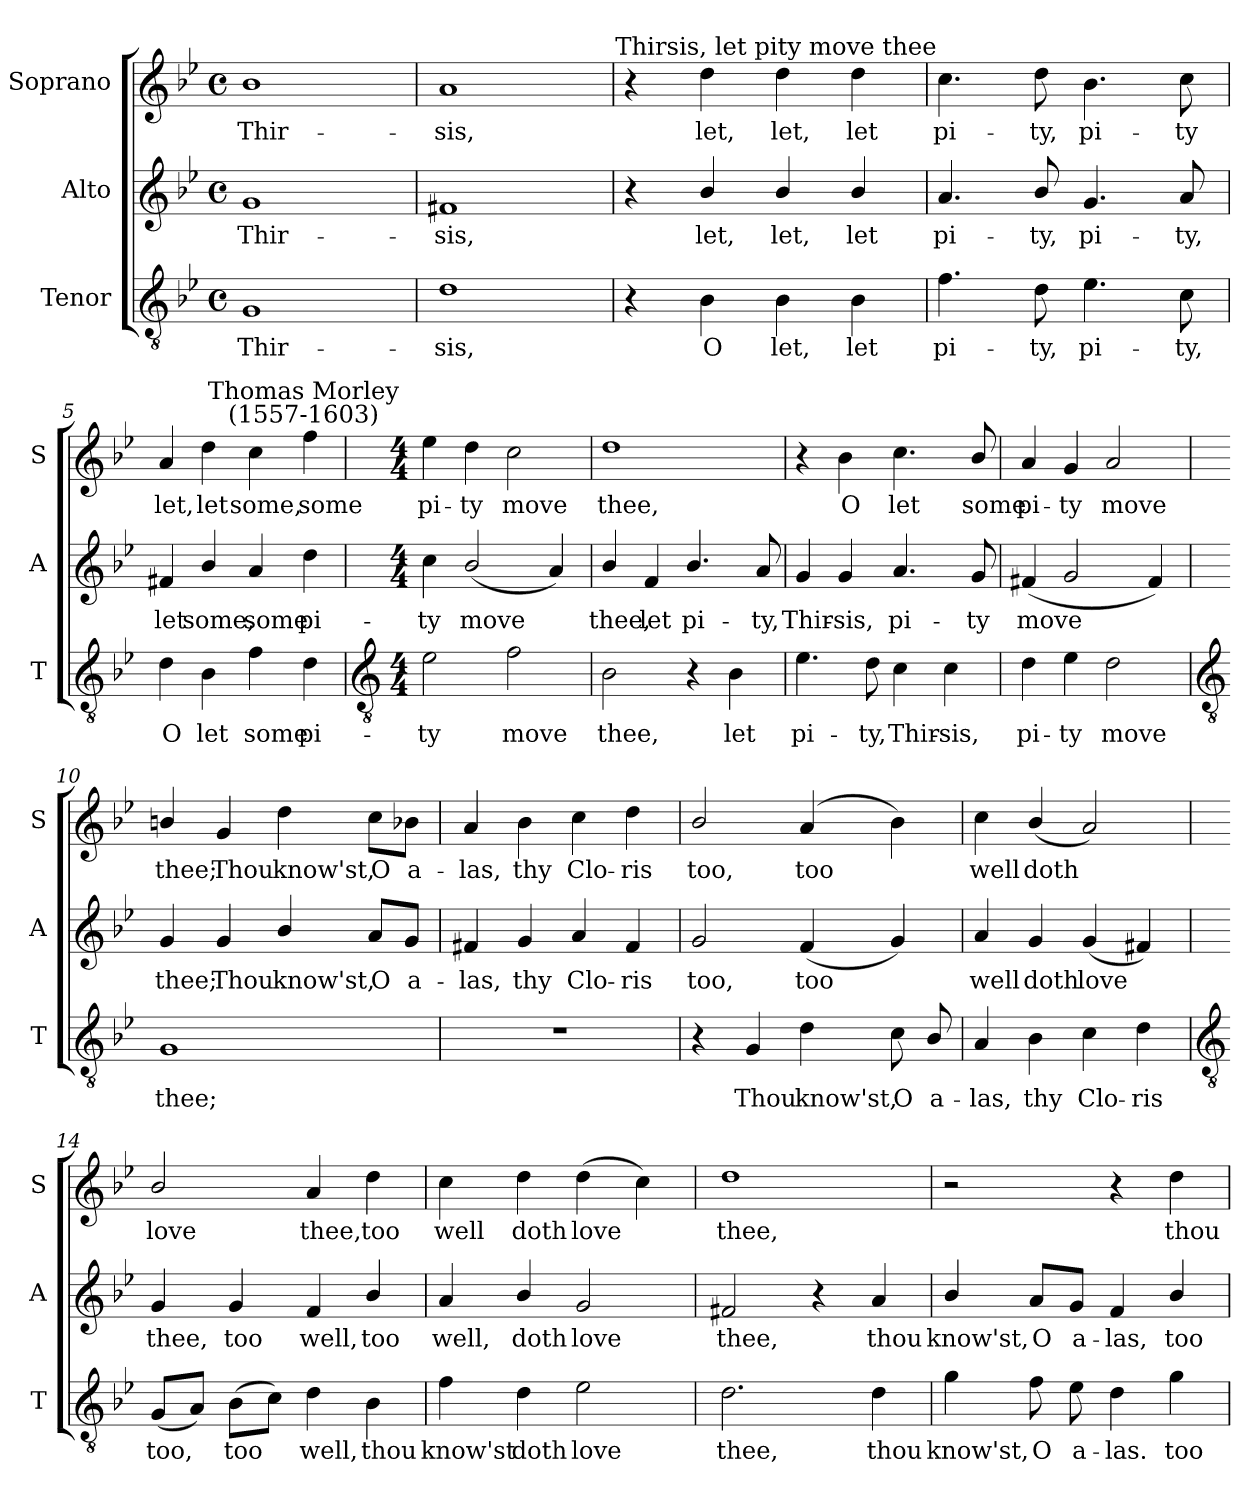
**kern	**text	**kern	**text	**kern	**text
*part3	*part3	*part2	*part2	*part1	*part1
*staff3	*staff3	*staff2	*staff2	*staff1	*staff1
*I"Tenor	*	*I"Alto	*	*I"Soprano	*
*I'T	*	*I'A	*	*I'S	*
*clefGv2	*	*clefG2	*	*clefG2	*
*k[b-e-]	*	*k[b-e-]	*	*k[b-e-]	*
*B-:	*	*B-:	*	*B-:	*
*M4/4	*	*M4/4	*	*M4/4	*
*met(c)	*	*met(c)	*	*met(c)	*
=1	=1	=1	=1	=1	=1
!	!LO:LY:b	!	!LO:LY:b	!	!LO:LY:b
1G	Thir-	1g	Thir-	1b-	Thir-
=2	=2	=2	=2	=2	=2
!	!LO:LY:b	!	!LO:LY:b	!	!LO:LY:b
1d	-sis,	1f#X	-sis,	1a	-sis,
=3	=3	=3	=3	=3	=3
4r	.	4r	.	4r	.
!	!LO:LY:b	!	!LO:LY:b	!	!LO:LY:b
4B-	O	4b-/	let,	4dd	let,
!	!	!	!	!LO:TX:a:cj:t=Thirsis, let pity move thee	!
!	!LO:LY:b	!	!LO:LY:b	!	!LO:LY:b
4B-	let,	4b-/	let,	4dd	let,
!	!LO:LY:b	!	!LO:LY:b	!	!LO:LY:b
4B-	let	4b-/	let	4dd	let
=4	=4	=4	=4	=4	=4
!	!LO:LY:b	!	!LO:LY:b	!	!LO:LY:b
4.f	pi-	4.a	pi-	4.cc	pi-
!	!LO:LY:b	!	!LO:LY:b	!	!LO:LY:b
8d	-ty,	8b-/	-ty,	8dd	-ty,
!	!LO:LY:b	!	!LO:LY:b	!	!LO:LY:b
4.e-	pi-	4.g	pi-	4.b-	pi-
!	!LO:LY:b	!	!LO:LY:b	!	!LO:LY:b
8c	-ty,	8a	-ty,	8cc	-ty
=5	=5	=5	=5	=5	=5
!	!LO:LY:b	!	!LO:LY:b	!	!LO:LY:b
4d	O	4f#X	let	4a	let,
!	!LO:LY:b	!	!LO:LY:b	!	!LO:LY:b
4B-	let	4b-/	some,	4dd	let
!	!LO:LY:b	!	!LO:LY:b	!	!LO:LY:b
4f	some	4a	some	4cc	some,
!	!	!	!	!LO:TX:a:cj:t=Thomas Morley\n(1557-1603)	!
!	!LO:LY:b	!	!LO:LY:b	!	!LO:LY:b
4d	pi-	4dd	pi-	4ff	some
!!LO:LB:g=z
=6	=6	=6	=6	=6	=6
*clefGv2	*	*	*	*	*
*M4/4	*	*M4/4	*	*M4/4	*
!	!LO:LY:b	!	!LO:LY:b	!	!LO:LY:b
2e-	-ty	4cc	-ty	4ee-	pi-
!	!	!	!LO:LY:b	!	!LO:LY:b
.	.	(<2b-/	move	4dd	-ty
!	!LO:LY:b	!	!	!	!LO:LY:b
2f	move	.	.	2cc	move
.	.	4a)	.	.	.
=7	=7	=7	=7	=7	=7
!	!LO:LY:b	!	!LO:LY:b	!	!LO:LY:b
2B-	thee,	4b-/	thee,	1dd	thee,
!	!	!	!LO:LY:b	!	!
.	.	4f	let	.	.
!	!	!	!LO:LY:b	!	!
4r	.	4.b-/	pi-	.	.
!	!LO:LY:b	!	!	!	!
4B-	let	.	.	.	.
!	!	!	!LO:LY:b	!	!
.	.	8a	-ty,	.	.
=8	=8	=8	=8	=8	=8
!	!LO:LY:b	!	!LO:LY:b	!	!
4.e-	pi-	4g	Thir-	4r	.
!	!	!	!LO:LY:b	!	!LO:LY:b
.	.	4g	-sis,	4b-	O
!	!LO:LY:b	!	!	!	!
8d	-ty,	.	.	.	.
!	!LO:LY:b	!	!LO:LY:b	!	!LO:LY:b
4c	Thir-	4.a	pi-	4.cc	let
!	!LO:LY:b	!	!	!	!
4c	-sis,	.	.	.	.
!	!	!	!LO:LY:b	!	!LO:LY:b
.	.	8g	-ty	8b-/	some
=9	=9	=9	=9	=9	=9
!	!LO:LY:b	!	!LO:LY:b	!	!LO:LY:b
4d	pi-	(<4f#X	move	4a	pi-
!	!LO:LY:b	!	!	!	!LO:LY:b
4e-	-ty	2g	.	4g	-ty
!	!LO:LY:b	!	!	!	!LO:LY:b
2d	move	.	.	2a	move
.	.	4f#)	.	.	.
!!LO:LB:g=z
=10	=10	=10	=10	=10	=10
*clefGv2	*	*	*	*	*
!	!LO:LY:b	!	!LO:LY:b	!	!LO:LY:b
1G	thee;	4g	thee;	4bn/	thee;
!	!	!	!LO:LY:b	!	!LO:LY:b
.	.	4g	Thou	4g	Thou
!	!	!	!LO:LY:b	!	!LO:LY:b
.	.	4b-/	know'st,	4dd	know'st,
!	!	!	!LO:LY:b	!	!LO:LY:b
.	.	8a/L	O	8cc\L	O
!	!	!	!LO:LY:b	!	!LO:LY:b
.	.	8g/J	a-	8b-X\J	a-
=11	=11	=11	=11	=11	=11
!	!	!	!LO:LY:b	!	!LO:LY:b
1r	.	4f#X	-las,	4a	-las,
!	!	!	!LO:LY:b	!	!LO:LY:b
.	.	4g	thy	4b-	thy
!	!	!	!LO:LY:b	!	!LO:LY:b
.	.	4a	Clo-	4cc	Clo-
!	!	!	!LO:LY:b	!	!LO:LY:b
.	.	4f#	-ris	4dd	-ris
=12	=12	=12	=12	=12	=12
!	!	!	!LO:LY:b	!	!LO:LY:b
4r	.	2g	too,	2b-/	too,
!	!LO:LY:b	!	!	!	!
4G	Thou	.	.	.	.
!	!LO:LY:b	!	!LO:LY:b	!	!LO:LY:b
4d	know'st,	(<4f	too	(<4a	too
!	!LO:LY:b	!	!	!	!
8c	O	4g)	.	4b-)	.
!	!LO:LY:b	!	!	!	!
8B-/	a-	.	.	.	.
=13	=13	=13	=13	=13	=13
!	!LO:LY:b	!	!LO:LY:b	!	!LO:LY:b
4A	-las,	4a	well	4cc	well
!	!LO:LY:b	!	!LO:LY:b	!	!LO:LY:b
4B-	thy	4g	doth	(<4b-/	doth
!	!LO:LY:b	!	!LO:LY:b	!	!
4c	Clo-	(<4g	love	2a)	.
!	!LO:LY:b	!	!	!	!
4d	-ris	4f#X)	.	.	.
!!LO:LB:g=z
=14	=14	=14	=14	=14	=14
*clefGv2	*	*	*	*	*
!	!LO:LY:b	!	!LO:LY:b	!	!LO:LY:b
(<8GL	too,	4g	thee,	2b-/	love
8AJ)	.	.	.	.	.
!	!LO:LY:b	!	!LO:LY:b	!	!
(>8B-L	too	4g	too	.	.
8cJ)	.	.	.	.	.
!	!LO:LY:b	!	!LO:LY:b	!	!LO:LY:b
4d	well,	4f	well,	4a	thee,
!	!LO:LY:b	!	!LO:LY:b	!	!LO:LY:b
4B-	thou	4b-/	too	4dd	too
=15	=15	=15	=15	=15	=15
!	!LO:LY:b	!	!LO:LY:b	!	!LO:LY:b
4f	know'st	4a	well,	4cc	well
!	!LO:LY:b	!	!LO:LY:b	!	!LO:LY:b
4d	doth	4b-/	doth	4dd	doth
!	!LO:LY:b	!	!LO:LY:b	!	!LO:LY:b
2e-	love	2g	love	(>4dd	love
.	.	.	.	4cc)	.
=16	=16	=16	=16	=16	=16
!	!LO:LY:b	!	!LO:LY:b	!	!LO:LY:b
2.d	thee,	2f#X	thee,	1dd	thee,
.	.	4r	.	.	.
!	!LO:LY:b	!	!LO:LY:b	!	!
4d	thou	4a	thou	.	.
=17	=17	=17	=17	=17	=17
!	!LO:LY:b	!	!LO:LY:b	!	!
4g	know'st,	4b-/	know'st,	2r	.
!	!LO:LY:b	!	!LO:LY:b	!	!
8f	O	8a/L	O	.	.
!	!LO:LY:b	!	!LO:LY:b	!	!
8e-	a-	8g/J	a-	.	.
!	!LO:LY:b	!	!LO:LY:b	!	!
4d	-las.	4f	-las,	4r	.
!	!LO:LY:b	!	!LO:LY:b	!	!LO:LY:b
4g	too	4b-/	too	4dd	thou
=	=	=	=	=	=
*-	*-	*-	*-	*-	*-
